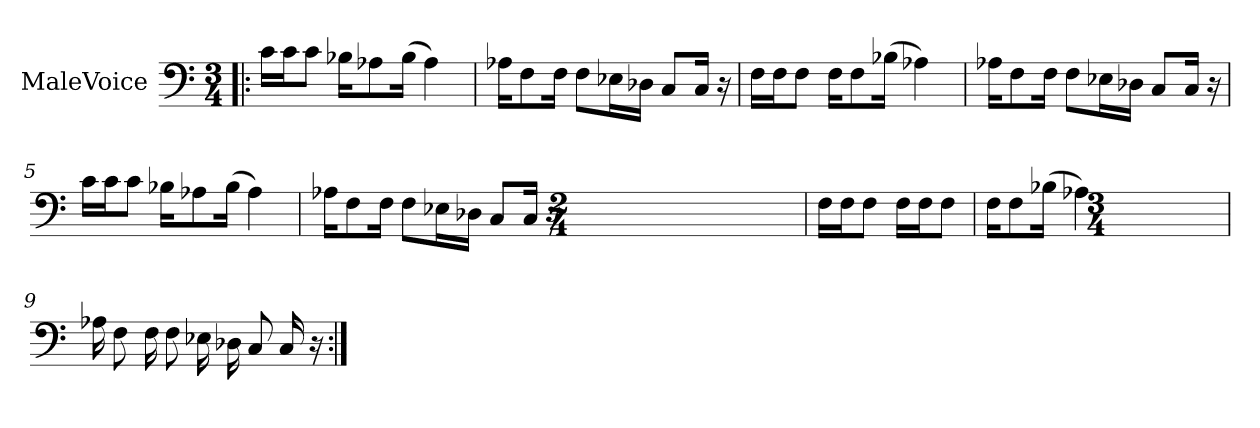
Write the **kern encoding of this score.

**kern
*part1
*staff1
*I"MaleVoice
*clefF4
*M3/4
*MM72
=1!|:
16c\LL
16c\J
8c\J
16B-\KL
8A-X\
(16B-\Jk
4A-)
=2
16A-X\KL
8F\
16F\Jk
8F\L
16E-\L
16D-\JJ
8C/L
16C/Jk
16r
=3
16F\LL
16F\J
8F\J
16F\KL
8F\
(16B-\Jk
4A-X)
=4
16A-X\KL
8F\
16F\Jk
8F\L
16E-\L
16D-\JJ
8C/L
16C/Jk
16r
=5
16c\LL
16c\J
8c\J
16B-\KL
8A-X\
(16B-\Jk
4A-)
=6
16A-X\KL
8F\
16F\Jk
8F\L
16E-\L
16D-\JJ
8C/L
16C/Jk
16r
*M2/4
=7
16F\LL
16F\J
8F\J
16F\LL
16F\J
8F\J
=8
16F\KL
8F\
(16B-\Jk
4A-X)
*M3/4
=9
16A-X
8F
16F
8F
16E-
16D-
8C
16C
16r
=:|!
*-
